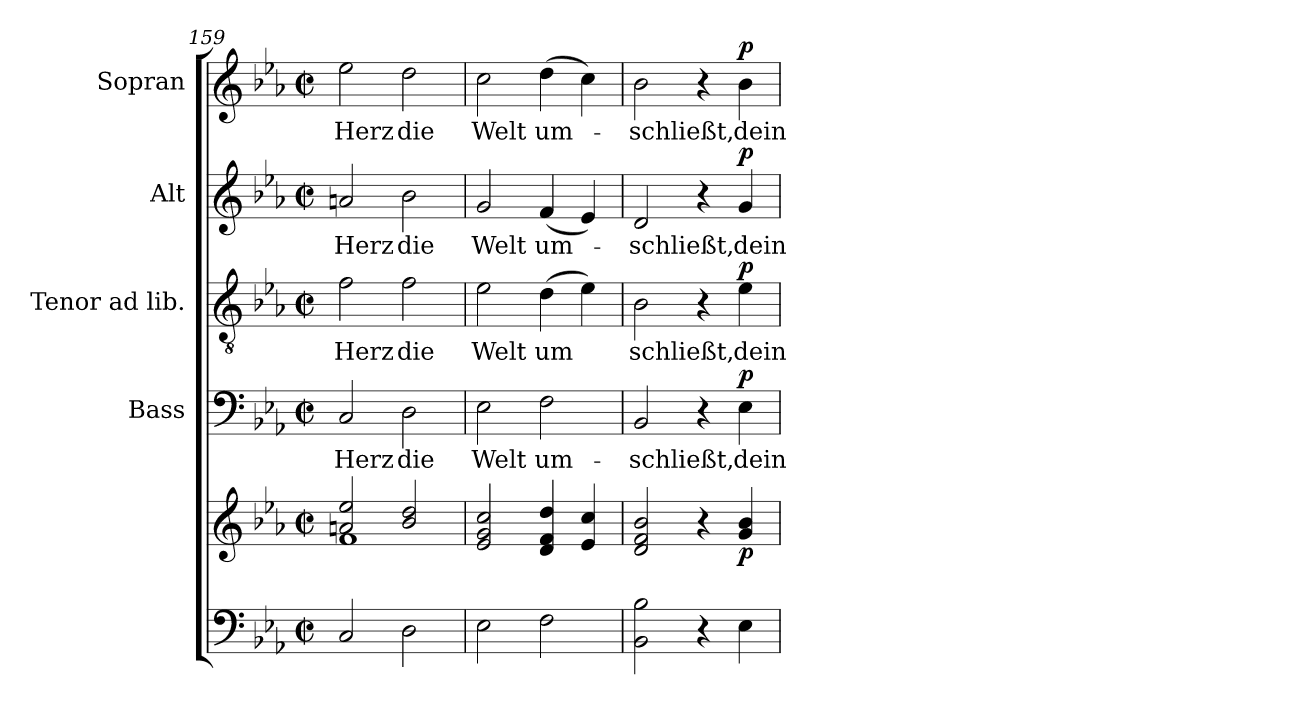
**kern	**kern	**dynam	**kern	**text	**dynam	**kern	**text	**dynam	**kern	**text	**dynam	**kern	**text	**dynam
*part5	*part5	*part5	*part4	*part4	*part4	*part3	*part3	*part3	*part2	*part2	*part2	*part1	*part1	*part1
*staff6	*staff5	*staff5/6	*staff4	*staff4	*staff4	*staff3	*staff3	*staff3	*staff2	*staff2	*staff2	*staff1	*staff1	*staff1
*	*	*	*I"Bass	*	*	*I"Tenor ad lib.	*	*	*I"Alt	*	*	*I"Sopran	*	*
*	*	*	*I'B.	*	*	*I'T.	*	*	*I'A.	*	*	*I'S.	*	*
*clefF4	*clefG2	*	*clefF4	*	*	*clefGv2	*	*	*clefG2	*	*	*clefG2	*	*
*k[b-e-a-]	*k[b-e-a-]	*	*k[b-e-a-]	*	*	*k[b-e-a-]	*	*	*k[b-e-a-]	*	*	*k[b-e-a-]	*	*
*E-:	*E-:	*	*E-:	*	*	*E-:	*	*	*E-:	*	*	*E-:	*	*
*M2/2	*M2/2	*	*M2/2	*	*	*M2/2	*	*	*M2/2	*	*	*M2/2	*	*
*met(c|)	*met(c|)	*	*met(c|)	*	*	*met(c|)	*	*	*met(c|)	*	*	*met(c|)	*	*
=159	=159	=159	=159	=159	=159	=159	=159	=159	=159	=159	=159	=159	=159	=159
*	*^	*	*	*	*	*	*	*	*	*	*	*	*	*
!	!	!	!	!	!LO:LY:b	!	!	!LO:LY:b	!	!	!LO:LY:b	!	!	!LO:LY:b	!
2C/	2an/ 2ee-/	1f	.	2C/	Herz	.	2f\	Herz	.	2an/	Herz	.	2ee-\	Herz	.
!	!	!	!	!	!LO:LY:b	!	!	!LO:LY:b	!	!	!LO:LY:b	!	!	!LO:LY:b	!
2D\	2b-/ 2dd/	.	.	2D\	die	.	2f\	die	.	2b-\	die	.	2dd\	die	.
*	*v	*v	*	*	*	*	*	*	*	*	*	*	*	*	*
=160	=160	=160	=160	=160	=160	=160	=160	=160	=160	=160	=160	=160	=160	=160
!	!	!	!	!LO:LY:b	!	!	!LO:LY:b	!	!	!LO:LY:b	!	!	!LO:LY:b	!
2E-\	2e-/ 2g/ 2cc/	.	2E-\	Welt	.	2e-\	Welt	.	2g/	Welt	.	2cc\	Welt	.
!	!	!	!	!LO:LY:b	!	!	!LO:LY:b	!	!	!LO:LY:b	!	!	!LO:LY:b	!
2F\	4d/ 4f/ 4dd/	.	2F\	um-	.	(>4d\	um	.	(<4f/	um-	.	(>4dd\	um-	.
.	4e-/ 4cc/	.	.	.	.	4e-\)	.	.	4e-/)	.	.	4cc\)	.	.
!!LO:PB:g=z
=161	=161	=161	=161	=161	=161	=161	=161	=161	=161	=161	=161	=161	=161	=161
!	!	!	!	!LO:LY:b	!	!	!LO:LY:b	!	!	!LO:LY:b	!	!	!LO:LY:b	!
2BB-\ 2B-\	2d/ 2f/ 2b-/	.	2BB-/	-schließt,	.	2B-\	schließt,	.	2d/	-schließt,	.	2b-\	-schließt,	.
4r	4r	.	4r	.	.	4r	.	.	4r	.	.	4r	.	.
!	!	!LO:DY:b	!	!LO:LY:b	!LO:DY:a	!	!LO:LY:b	!LO:DY:a	!	!LO:LY:b	!LO:DY:a	!	!LO:LY:b	!LO:DY:a
4E-\	4g/ 4b-/	p	4E-\	dein	p	4e-\	dein	p	4g/	dein	p	4b-\	dein	p
=	=	=	=	=	=	=	=	=	=	=	=	=	=	=
*-	*-	*-	*-	*-	*-	*-	*-	*-	*-	*-	*-	*-	*-	*-
